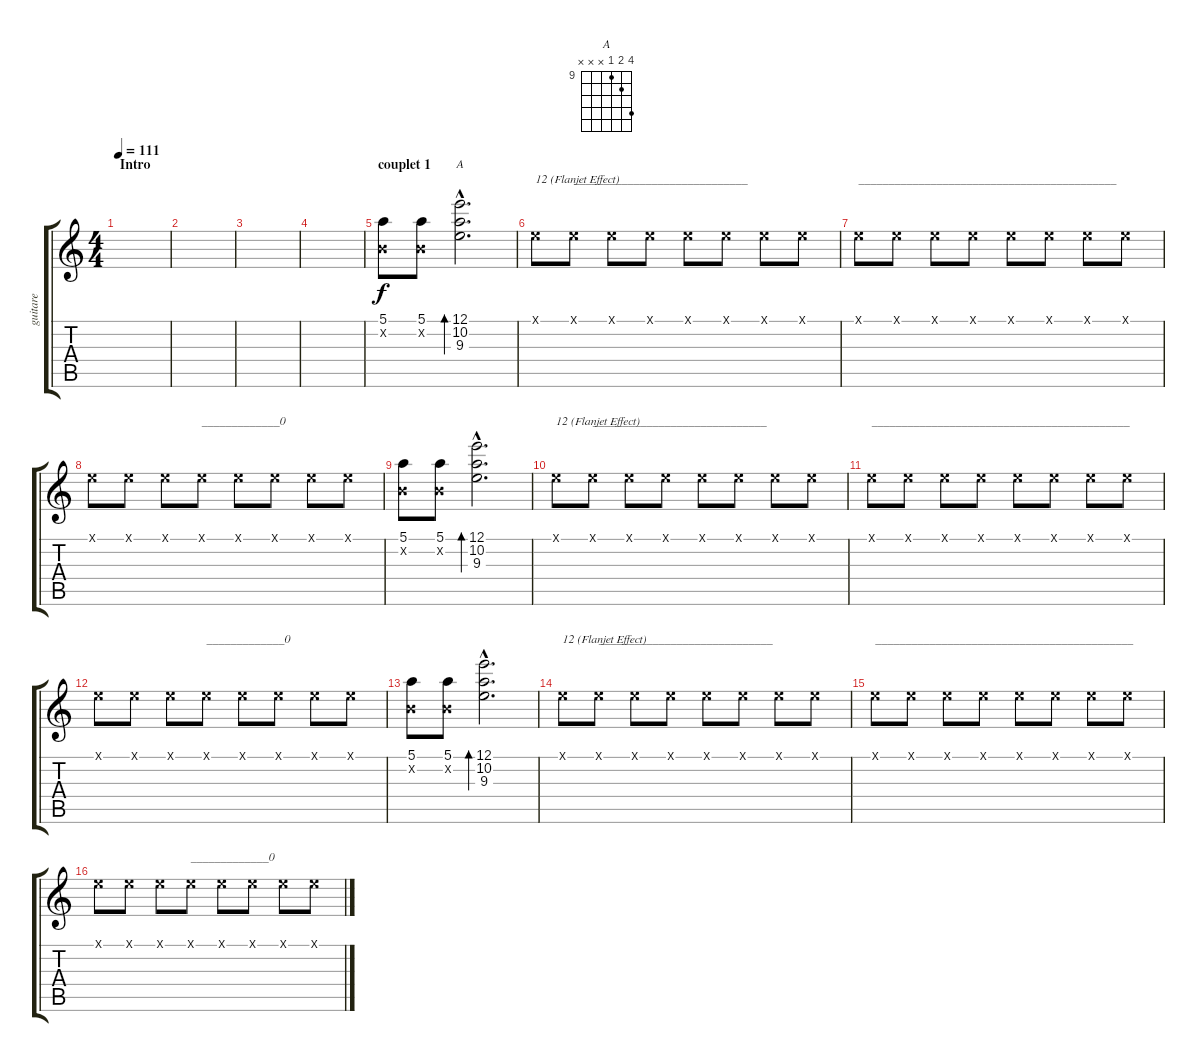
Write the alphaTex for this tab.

\track ("guitare" "guitare") {instrument electricguitarjazz}
\staff {score tabs}
\tuning (E4 B3 G3 D3 A2 E2) {hide}
\chord ("A" 12 10 9 x x x) {firstfret 9}
\ts (4 4)
\section ("" "Intro")
\tempo 111
\clef g2
\ks c
|
|
|
|
\section ("" "couplet 1")
(5.1 0.2{x}).8 (5.1 0.2{x}).8 (12.1{hac} 10.2{hac} 9.3{hac}).2{d bd 120 ch "A"} |
0.1{x}.8{txt "12 (Flanjet Effect)"} 0.1{x}.8{txt "_____________________________"} 0.1{x}.8 0.1{x}.8 0.1{x}.8 0.1{x}.8 0.1{x}.8 0.1{x}.8 |
0.1{x}.8{txt "___________________________________________"} 0.1{x}.8 0.1{x}.8 0.1{x}.8 0.1{x}.8 0.1{x}.8 0.1{x}.8 0.1{x}.8 |
0.1{x}.8 0.1{x}.8 0.1{x}.8 0.1{x}.8{txt "_____________0"} 0.1{x}.8 0.1{x}.8 0.1{x}.8 0.1{x}.8 |
(5.1 0.2{x}).8 (5.1 0.2{x}).8 (12.1{hac} 10.2{hac} 9.3{hac}).2{d bd 120} |
0.1{x}.8{txt "12 (Flanjet Effect)"} 0.1{x}.8{txt "_____________________________"} 0.1{x}.8 0.1{x}.8 0.1{x}.8 0.1{x}.8 0.1{x}.8 0.1{x}.8 |
0.1{x}.8{txt "___________________________________________"} 0.1{x}.8 0.1{x}.8 0.1{x}.8 0.1{x}.8 0.1{x}.8 0.1{x}.8 0.1{x}.8 |
0.1{x}.8 0.1{x}.8 0.1{x}.8 0.1{x}.8{txt "_____________0"} 0.1{x}.8 0.1{x}.8 0.1{x}.8 0.1{x}.8 |
(5.1 0.2{x}).8 (5.1 0.2{x}).8 (12.1{hac} 10.2{hac} 9.3{hac}).2{d bd 120} |
0.1{x}.8{txt "12 (Flanjet Effect)"} 0.1{x}.8{txt "_____________________________"} 0.1{x}.8 0.1{x}.8 0.1{x}.8 0.1{x}.8 0.1{x}.8 0.1{x}.8 |
0.1{x}.8{txt "___________________________________________"} 0.1{x}.8 0.1{x}.8 0.1{x}.8 0.1{x}.8 0.1{x}.8 0.1{x}.8 0.1{x}.8 |
0.1{x}.8 0.1{x}.8 0.1{x}.8 0.1{x}.8{txt "_____________0"} 0.1{x}.8 0.1{x}.8 0.1{x}.8 0.1{x}.8
